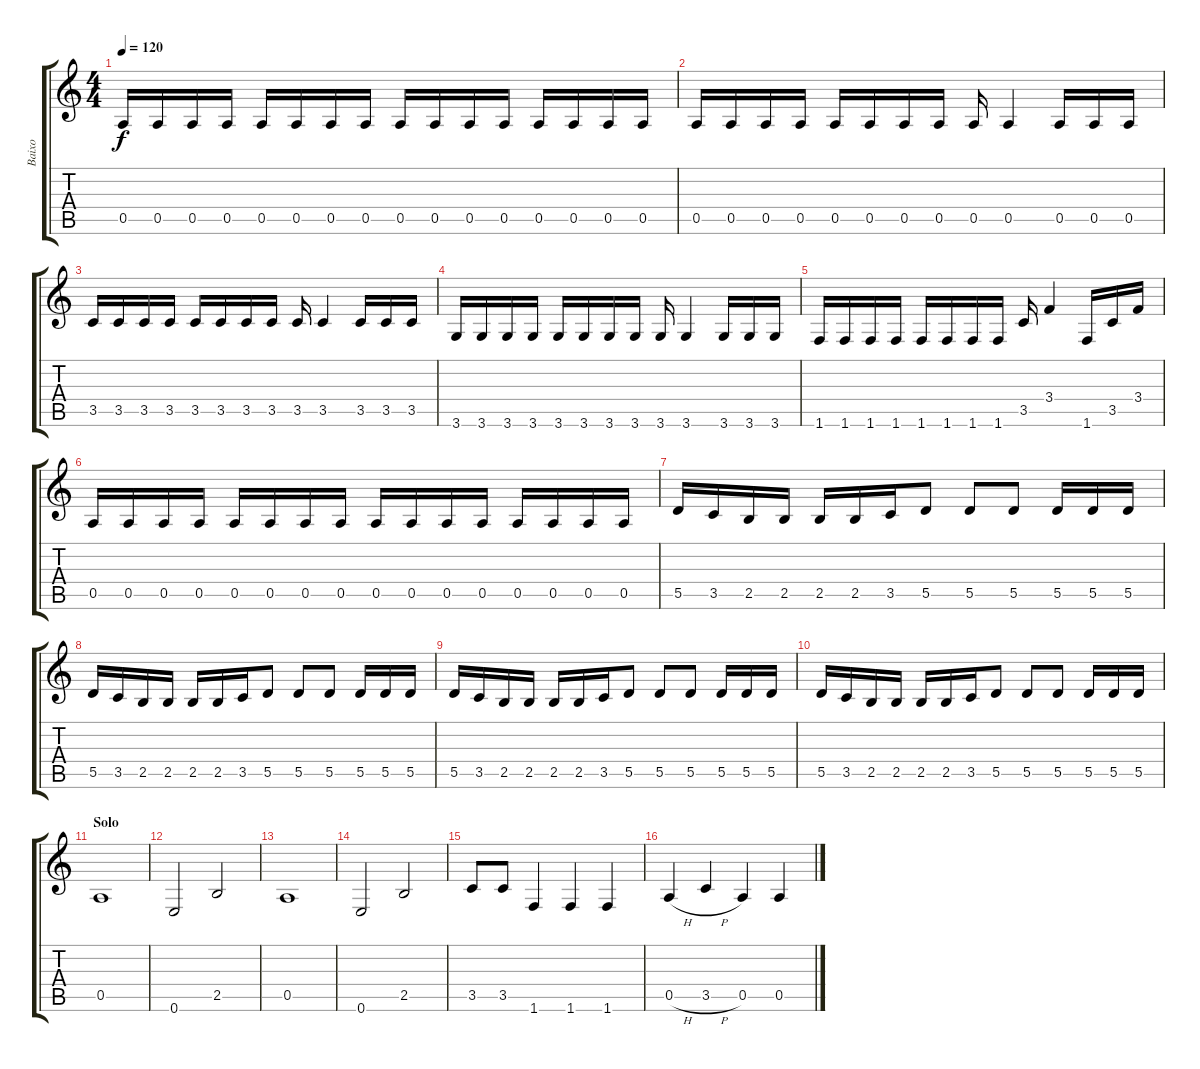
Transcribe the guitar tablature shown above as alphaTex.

\track ("Baixo" "Baixo") {instrument slapbass2}
\staff {score tabs}
\tuning (E4 B3 G3 D3 A2 E2) {hide}
\ts (4 4)
\tempo 120
\clef g2
\ks c
0.5.16{dy f} 0.5.16 0.5.16 0.5.16 0.5.16 0.5.16 0.5.16 0.5.16 0.5.16 0.5.16 0.5.16 0.5.16 0.5.16 0.5.16 0.5.16 0.5.16 |
0.5.16 0.5.16 0.5.16 0.5.16 0.5.16 0.5.16 0.5.16 0.5.16 0.5.16 0.5.4 0.5.16 0.5.16 0.5.16 |
3.5.16 3.5.16 3.5.16 3.5.16 3.5.16 3.5.16 3.5.16 3.5.16 3.5.16 3.5.4 3.5.16 3.5.16 3.5.16 |
3.6.16 3.6.16 3.6.16 3.6.16 3.6.16 3.6.16 3.6.16 3.6.16 3.6.16 3.6.4 3.6.16 3.6.16 3.6.16 |
1.6.16 1.6.16 1.6.16 1.6.16 1.6.16 1.6.16 1.6.16 1.6.16 3.5.16 3.4.4 1.6.16 3.5.16 3.4.16 |
0.5.16 0.5.16 0.5.16 0.5.16 0.5.16 0.5.16 0.5.16 0.5.16 0.5.16 0.5.16 0.5.16 0.5.16 0.5.16 0.5.16 0.5.16 0.5.16 |
5.5.16 3.5.16 2.5.16 2.5.16 2.5.16 2.5.16 3.5.16 5.5.8 5.5.8 5.5.8 5.5.16 5.5.16 5.5.16 |
5.5.16 3.5.16 2.5.16 2.5.16 2.5.16 2.5.16 3.5.16 5.5.8 5.5.8 5.5.8 5.5.16 5.5.16 5.5.16 |
5.5.16 3.5.16 2.5.16 2.5.16 2.5.16 2.5.16 3.5.16 5.5.8 5.5.8 5.5.8 5.5.16 5.5.16 5.5.16 |
5.5.16 3.5.16 2.5.16 2.5.16 2.5.16 2.5.16 3.5.16 5.5.8 5.5.8 5.5.8 5.5.16 5.5.16 5.5.16 |
\section ("" "Solo")
0.5.1 |
0.6.2 2.5.2 |
0.5.1 |
0.6.2 2.5.2 |
3.5.8 3.5.8 1.6.4 1.6.4 1.6.4 |
0.5{h}.4 3.5{h}.4 0.5.4 0.5.4
